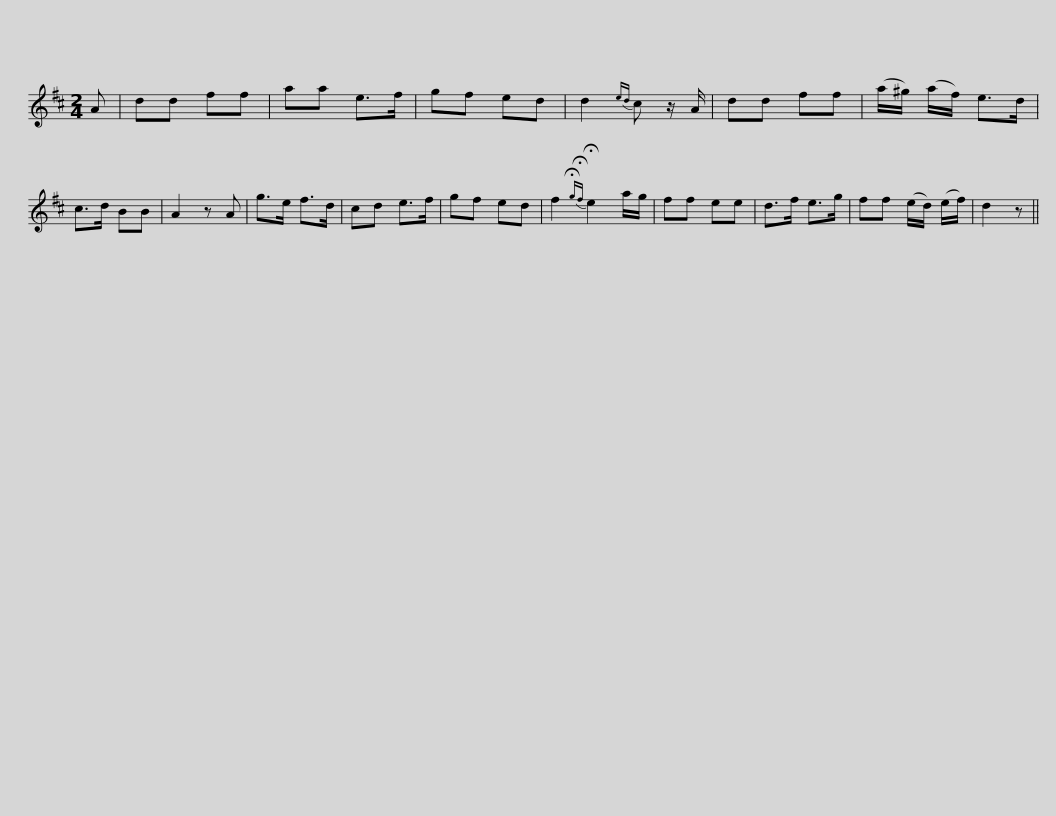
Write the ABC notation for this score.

X:1
L:1/8
M:2/4
I:linebreak $
K:D
V:1 treble
V:1
 A | dd ff | aa e>f | gf ed | d2{ed} c z/ A/ | %5
 dd ff | (a/^g/) (a/f/) e>d | c>d BB | A2 z A |$ g>e f>d | %10
 cd e>f | gf ed | f2{!fermata!g!fermata!f} !fermata!e2 a/g/ | ff ee | d>f e>g | %15
 ff (e/d/) (e/f/) | d2 z || %17
